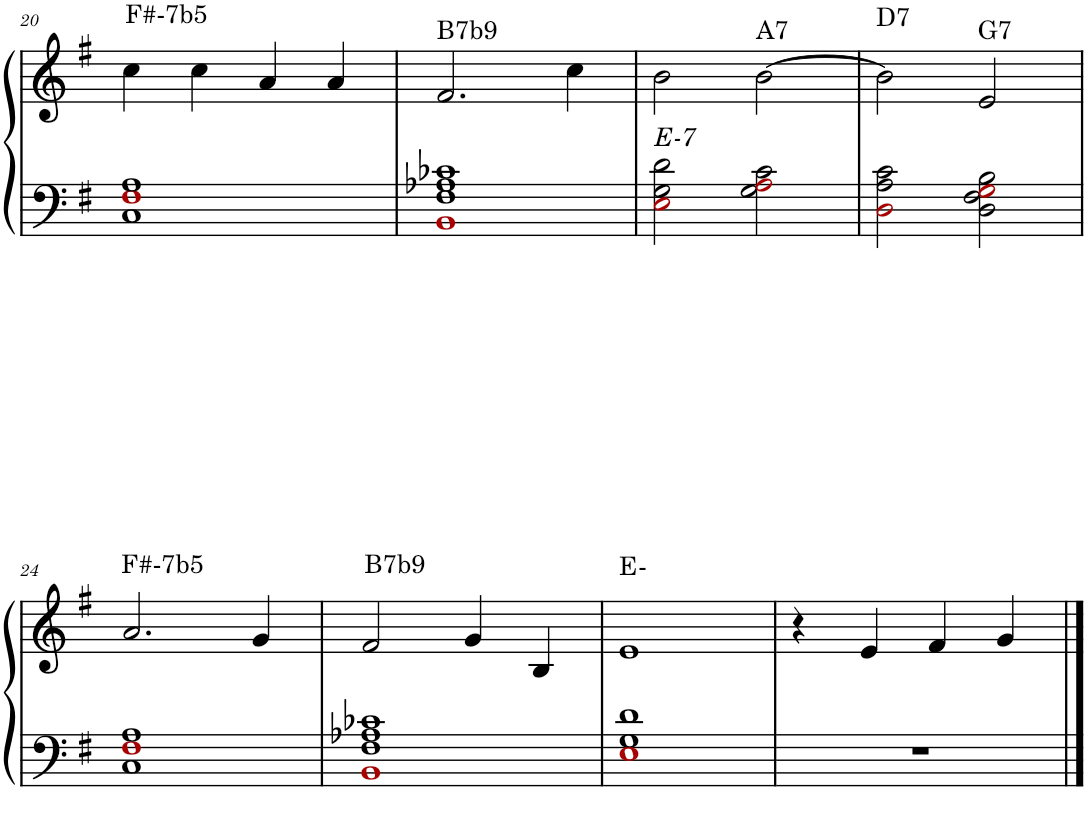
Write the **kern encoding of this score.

**kern	**kern
*part1	*part1
*staff2	*staff1
*I"Piano	*
*I'Pno.	*
!!LO:PB:g=z
*clefF4	*clefG2
*k[f#]	*k[f#]
*M4/4	*M4/4
=20	=20
!	!LO:TX:a:t=F#-7b5
1C 1F#i 1A	4cc\
.	4cc\
.	4a/
.	4a/
=21	=21
!	!LO:TX:a:t=B7b9
1BBi 1F# 1A-X 1c-X	2.f#/
.	4cc\
=22	=22
!	!LO:TX:b:i:t=E-7
2Ei\ 2G\ 2d\	2b\
!	!LO:TX:a:t=A7
2G\ 2Ai\ 2c\	[2b\
=23	=23
!	!LO:TX:a:t=D7
2Di\ 2A\ 2c\	2b\]
!	!LO:TX:a:t=G7
2D\ 2F#\ 2Gi\ 2B\	2e/
!!LO:LB:g=z
=24	=24
!	!LO:TX:a:t=F#-7b5
1C 1F#i 1A	2.a/
.	4g/
=25	=25
!	!LO:TX:a:t=B7b9
1BBi 1F# 1A-X 1c-X	2f#/
.	4g/
.	4B/
=26	=26
!	!LO:TX:a:t=E-
1Ei 1G 1d	1e
=27	=27
1r	4r
.	4e/
.	4f#/
.	4g/
==	==
*-	*-
